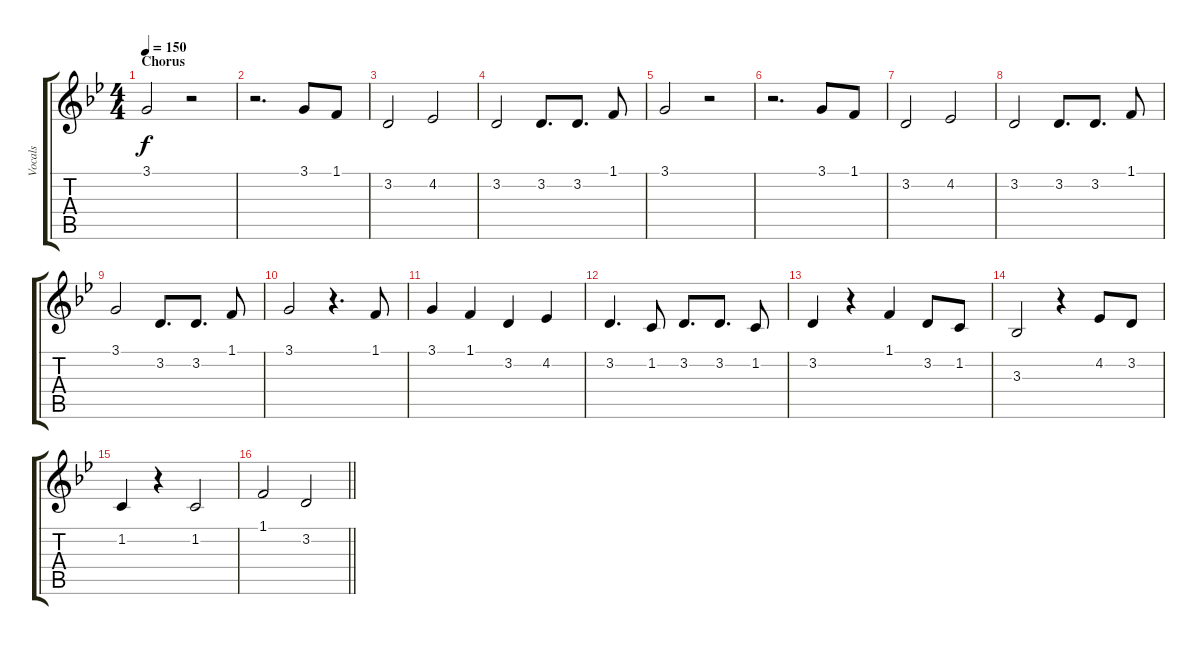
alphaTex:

\track ("Vocals" "Vocals") {instrument oboe}
\staff {score tabs}
\tuning (E4 B3 G3 D3 A2 E2) {hide}
\ts (4 4)
\section ("" "Chorus")
\tempo 150
\clef g2
\ks bb
3.1.2{dy f} r.2 |
r.2{d} 3.1.8 1.1.8 |
3.2.2 4.2.2 |
3.2.2 3.2.8{d} 3.2.8{d} 1.1.8 |
3.1.2 r.2 |
r.2{d} 3.1.8 1.1.8 |
3.2.2 4.2.2 |
3.2.2 3.2.8{d} 3.2.8{d} 1.1.8 |
3.1.2 3.2.8{d} 3.2.8{d} 1.1.8 |
3.1.2 r.4{d} 1.1.8 |
3.1.4 1.1.4 3.2.4 4.2.4 |
3.2.4{d} 1.2.8 3.2.8{d} 3.2.8{d} 1.2.8 |
3.2.4 r.4 1.1.4 3.2.8 1.2.8 |
3.3.2 r.4 4.2.8 3.2.8 |
1.2.4 r.4 1.2.2 |
\barLineRight lightlight
1.1.2 3.2.2
